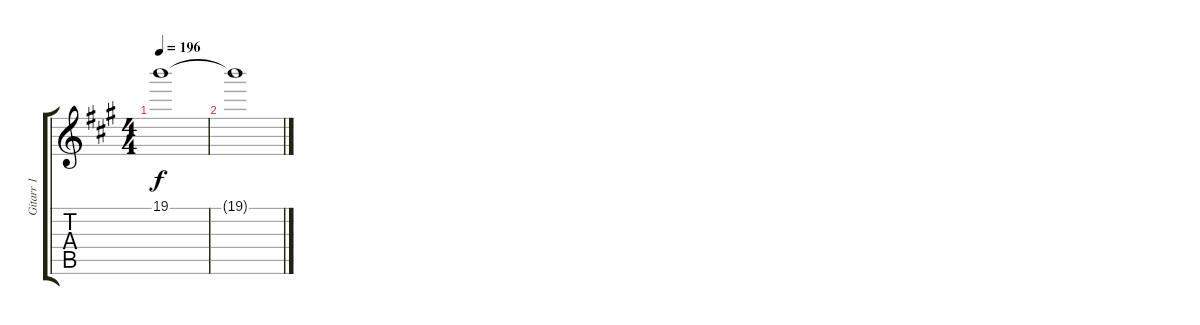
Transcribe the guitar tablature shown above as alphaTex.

\track ("Gitarr 1" "Gitarr 1") {instrument overdrivenguitar}
\staff {score tabs}
\tuning (E4 B3 G3 D3 A2 E2) {hide}
\ts (4 4)
\tempo 196
\clef g2
\ks a
19.1.1{dy f} |
19.1{t}.1
